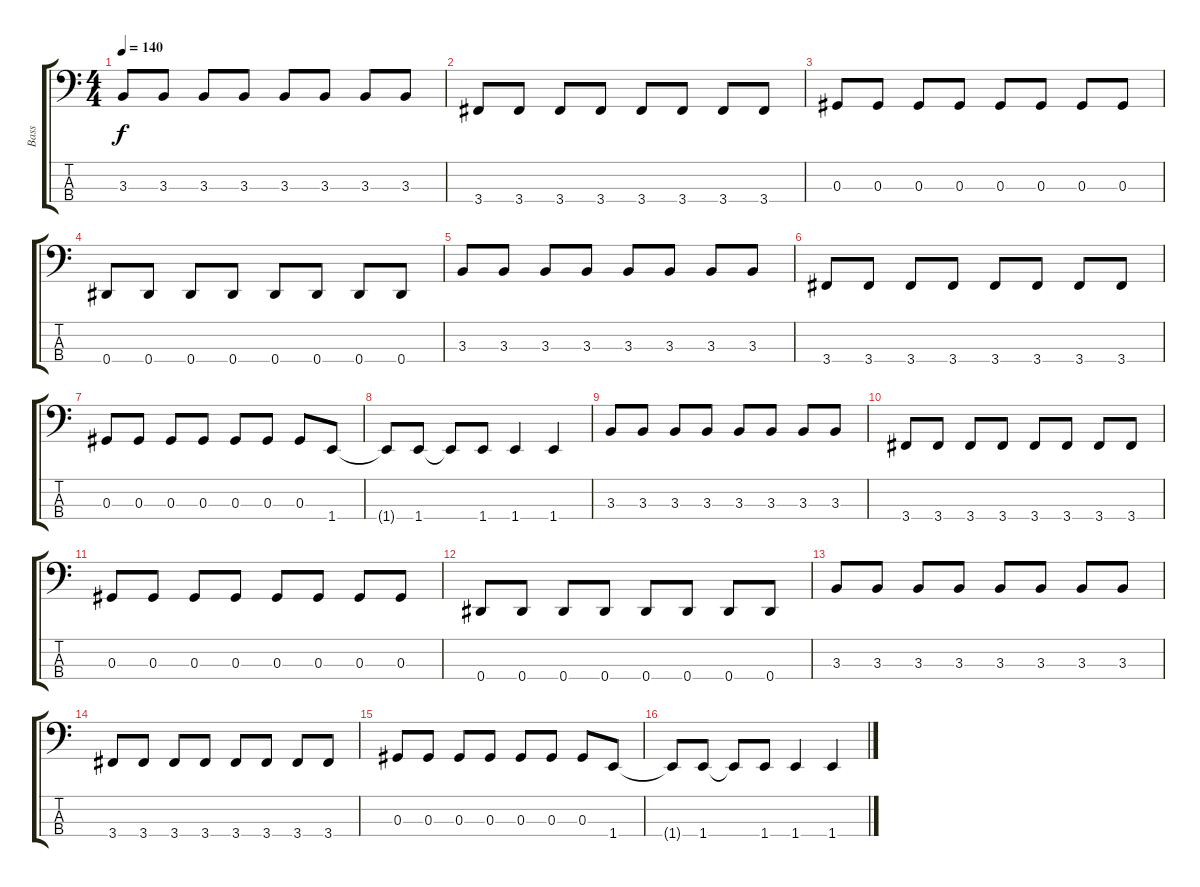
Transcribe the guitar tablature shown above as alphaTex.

\track ("Bass" "Bass") {instrument electricbassfinger}
\staff {score tabs}
\tuning (Gb2 Db2 Ab1 Eb1) {hide}
\ts (4 4)
\tempo 140
\clef f4
\ks c
3.3.8{dy f} 3.3.8 3.3.8 3.3.8 3.3.8 3.3.8 3.3.8 3.3.8 |
3.4.8 3.4.8 3.4.8 3.4.8 3.4.8 3.4.8 3.4.8 3.4.8 |
0.3.8 0.3.8 0.3.8 0.3.8 0.3.8 0.3.8 0.3.8 0.3.8 |
0.4.8 0.4.8 0.4.8 0.4.8 0.4.8 0.4.8 0.4.8 0.4.8 |
3.3.8 3.3.8 3.3.8 3.3.8 3.3.8 3.3.8 3.3.8 3.3.8 |
3.4.8 3.4.8 3.4.8 3.4.8 3.4.8 3.4.8 3.4.8 3.4.8 |
0.3.8 0.3.8 0.3.8 0.3.8 0.3.8 0.3.8 0.3.8 1.4.8 |
1.4{t}.8 1.4.8 1.4{t}.8 1.4.8 1.4.4 1.4.4 |
3.3.8 3.3.8 3.3.8 3.3.8 3.3.8 3.3.8 3.3.8 3.3.8 |
3.4.8 3.4.8 3.4.8 3.4.8 3.4.8 3.4.8 3.4.8 3.4.8 |
0.3.8 0.3.8 0.3.8 0.3.8 0.3.8 0.3.8 0.3.8 0.3.8 |
0.4.8 0.4.8 0.4.8 0.4.8 0.4.8 0.4.8 0.4.8 0.4.8 |
3.3.8 3.3.8 3.3.8 3.3.8 3.3.8 3.3.8 3.3.8 3.3.8 |
3.4.8 3.4.8 3.4.8 3.4.8 3.4.8 3.4.8 3.4.8 3.4.8 |
0.3.8 0.3.8 0.3.8 0.3.8 0.3.8 0.3.8 0.3.8 1.4.8 |
1.4{t}.8 1.4.8 1.4{t}.8 1.4.8 1.4.4 1.4.4
